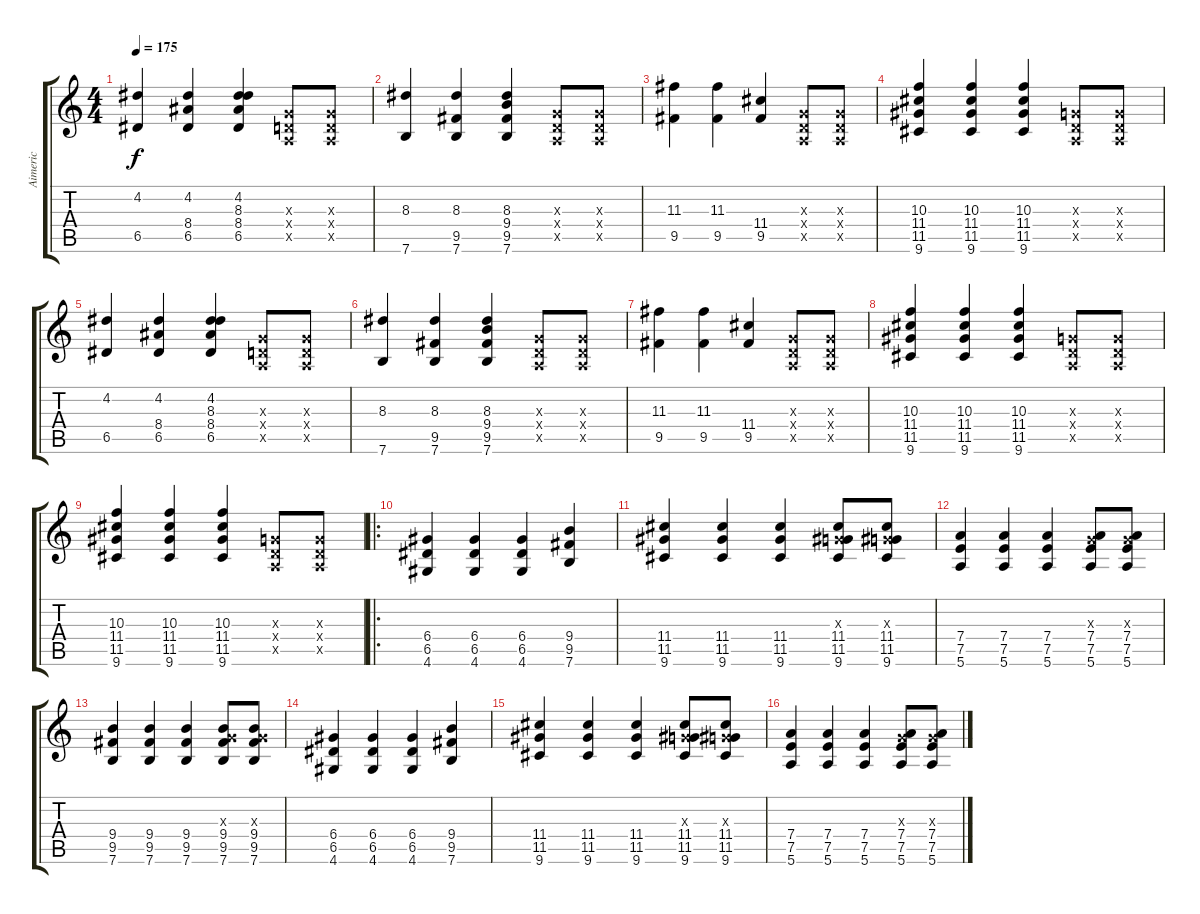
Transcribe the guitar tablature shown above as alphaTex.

\track ("Aimeric" "Aimeric") {instrument acousticguitarnylon}
\staff {score tabs}
\tuning (E4 B3 G3 D3 A2 E2) {hide}
\ts (4 4)
\tempo 175
\clef g2
\ks c
(4.2 6.5).4{dy f instrument electricguitarjazz} (4.2 8.4 6.5).4 (4.2 8.3 8.4 6.5).4 (0.3{x} 0.4{x} 0.5{x}).8 (0.3{x} 0.4{x} 0.5{x}).8 |
(8.3 7.6).4 (8.3 9.5 7.6).4 (8.3 9.4 9.5 7.6).4 (0.3{x} 0.4{x} 0.5{x}).8 (0.3{x} 0.4{x} 0.5{x}).8 |
(11.3 9.5).4 (11.3 9.5).4 (11.4 9.5).4 (0.3{x} 0.4{x} 0.5{x}).8 (0.3{x} 0.4{x} 0.5{x}).8 |
(10.3 11.4 11.5 9.6).4 (10.3 11.4 11.5 9.6).4 (10.3 11.4 11.5 9.6).4 (0.3{x} 0.4{x} 0.5{x}).8 (0.3{x} 0.4{x} 0.5{x}).8 |
(4.2 6.5).4{instrument electricguitarjazz} (4.2 8.4 6.5).4 (4.2 8.3 8.4 6.5).4 (0.3{x} 0.4{x} 0.5{x}).8 (0.3{x} 0.4{x} 0.5{x}).8 |
(8.3 7.6).4 (8.3 9.5 7.6).4 (8.3 9.4 9.5 7.6).4 (0.3{x} 0.4{x} 0.5{x}).8 (0.3{x} 0.4{x} 0.5{x}).8 |
(11.3 9.5).4 (11.3 9.5).4 (11.4 9.5).4 (0.3{x} 0.4{x} 0.5{x}).8 (0.3{x} 0.4{x} 0.5{x}).8 |
(10.3 11.4 11.5 9.6).4 (10.3 11.4 11.5 9.6).4 (10.3 11.4 11.5 9.6).4 (0.3{x} 0.4{x} 0.5{x}).8 (0.3{x} 0.4{x} 0.5{x}).8 |
(10.3 11.4 11.5 9.6).4 (10.3 11.4 11.5 9.6).4 (10.3 11.4 11.5 9.6).4 (0.3{x} 0.4{x} 0.5{x}).8 (0.3{x} 0.4{x} 0.5{x}).8 |
\ro
(6.4 6.5 4.6).4{instrument overdrivenguitar} (6.4 6.5 4.6).4 (6.4 6.5 4.6).4 (9.4 9.5 7.6).4 |
(11.4 11.5 9.6).4 (11.4 11.5 9.6).4 (11.4 11.5 9.6).4 (0.3{x} 11.4 11.5 9.6).8 (0.3{x} 11.4 11.5 9.6).8 |
(7.4 7.5 5.6).4 (7.4 7.5 5.6).4 (7.4 7.5 5.6).4 (0.3{x} 7.4 7.5 5.6).8 (0.3{x} 7.4 7.5 5.6).8 |
(9.4 9.5 7.6).4 (9.4 9.5 7.6).4 (9.4 9.5 7.6).4 (0.3{x} 9.4 9.5 7.6).8 (0.3{x} 9.4 9.5 7.6).8 |
(6.4 6.5 4.6).4 (6.4 6.5 4.6).4 (6.4 6.5 4.6).4 (9.4 9.5 7.6).4 |
(11.4 11.5 9.6).4 (11.4 11.5 9.6).4 (11.4 11.5 9.6).4 (0.3{x} 11.4 11.5 9.6).8 (0.3{x} 11.4 11.5 9.6).8 |
(7.4 7.5 5.6).4 (7.4 7.5 5.6).4 (7.4 7.5 5.6).4 (0.3{x} 7.4 7.5 5.6).8 (0.3{x} 7.4 7.5 5.6).8
